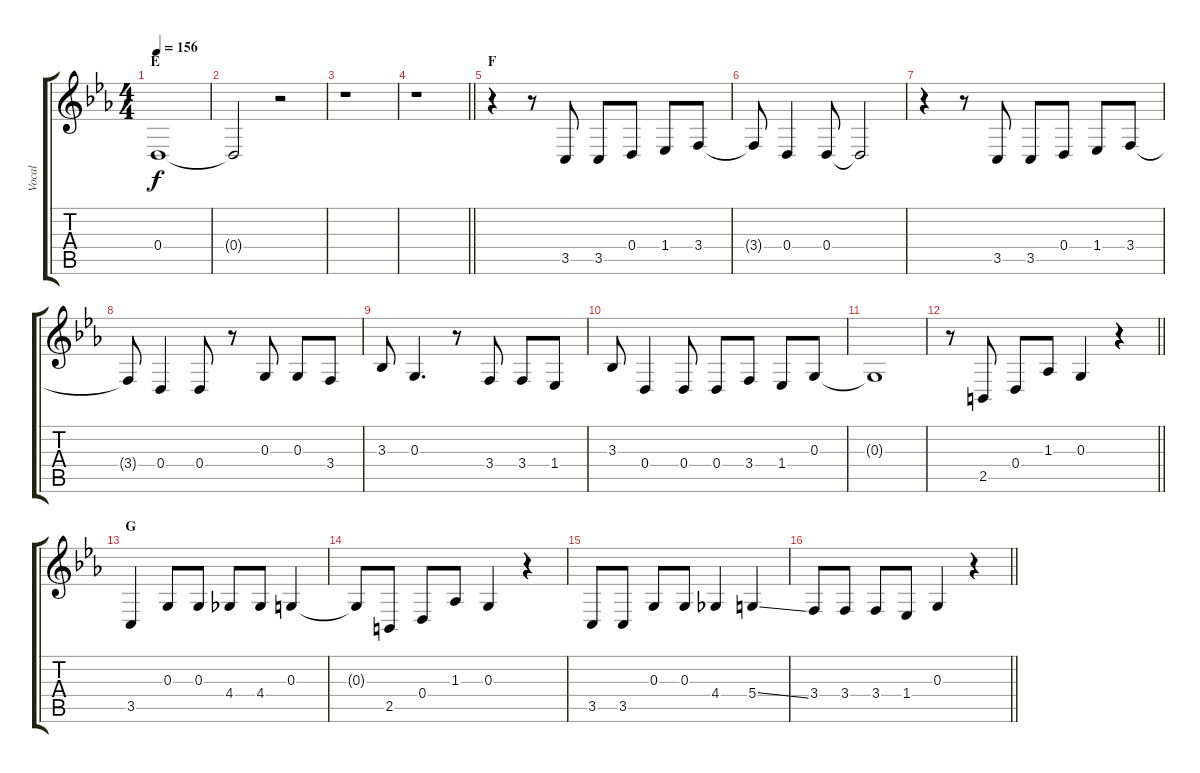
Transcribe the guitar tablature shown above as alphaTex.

\track ("Vocal" "Vocal") {instrument churchorgan}
\staff {score tabs}
\tuning (E4 B3 G3 D3 A2 E2) {hide}
\ts (4 4)
\section ("" "E")
\tempo 156
\clef g2
\ks eb
0.4{t}.1{dy f} |
0.4{t}.2 r.2 |
r.1 |
\barLineRight lightlight
r.1 |
\section ("" "F")
r.4 r.8 3.5.8 3.5.8 0.4.8 1.4.8 3.4.8 |
3.4{t}.8 0.4.4 0.4.8 0.4{t}.2 |
r.4 r.8 3.5.8 3.5.8 0.4.8 1.4.8 3.4.8 |
3.4{t}.8 0.4.4 0.4.8 r.8 0.3.8 0.3.8 3.4.8 |
3.3.8 0.3.4{d} r.8 3.4.8 3.4.8 1.4.8 |
3.3.8 0.4.4 0.4.8 0.4.8 3.4.8 1.4.8 0.3.8 |
0.3{t}.1 |
\barLineRight lightlight
r.8 2.5.8 0.4.8 1.3.8 0.3.4 r.4 |
\section ("" "G")
3.5.4 0.3.8 0.3.8 4.4.8 4.4.8 0.3.4 |
0.3{t}.8 2.5.8 0.4.8 1.3.8 0.3.4 r.4 |
3.5.8 3.5.8 0.3.8 0.3.8 4.4.4 5.4{ss}.4 |
\barLineRight lightlight
3.4.8 3.4.8 3.4.8 1.4.8 0.3.4 r.4
